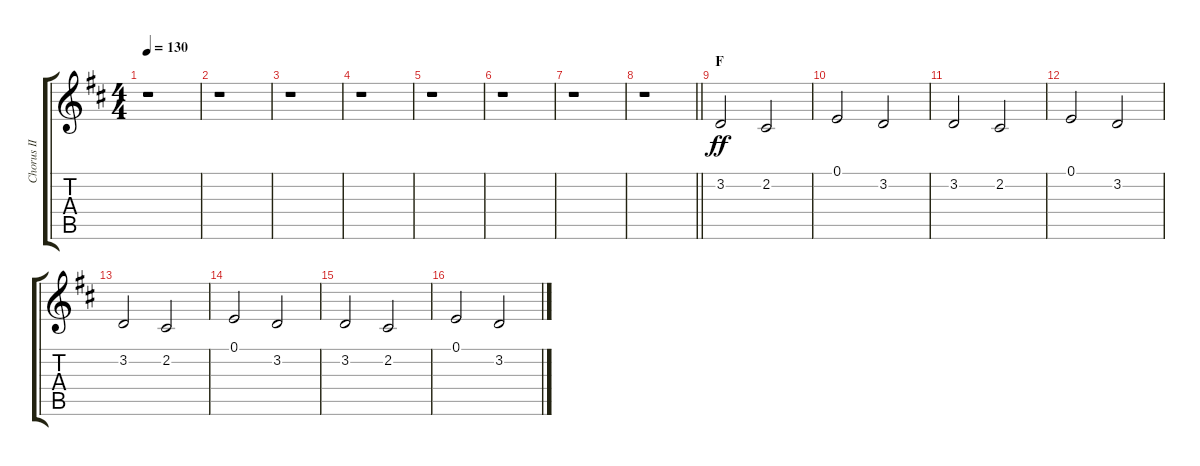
\track ("Chorus II" "Chorus II") {instrument voiceoohs}
\staff {score tabs}
\tuning (E4 B3 G3 D3 A2 E2) {hide}
\ts (4 4)
\tempo 130
\clef g2
\ks d
r.1{dy ff} |
r.1 |
r.1 |
r.1 |
r.1 |
r.1 |
r.1 |
\barLineRight lightlight
r.1 |
\section ("" "F")
3.2.2 2.2.2 |
0.1.2 3.2.2 |
3.2.2 2.2.2 |
0.1.2 3.2.2 |
3.2.2 2.2.2 |
0.1.2 3.2.2 |
3.2.2 2.2.2 |
0.1.2 3.2.2
